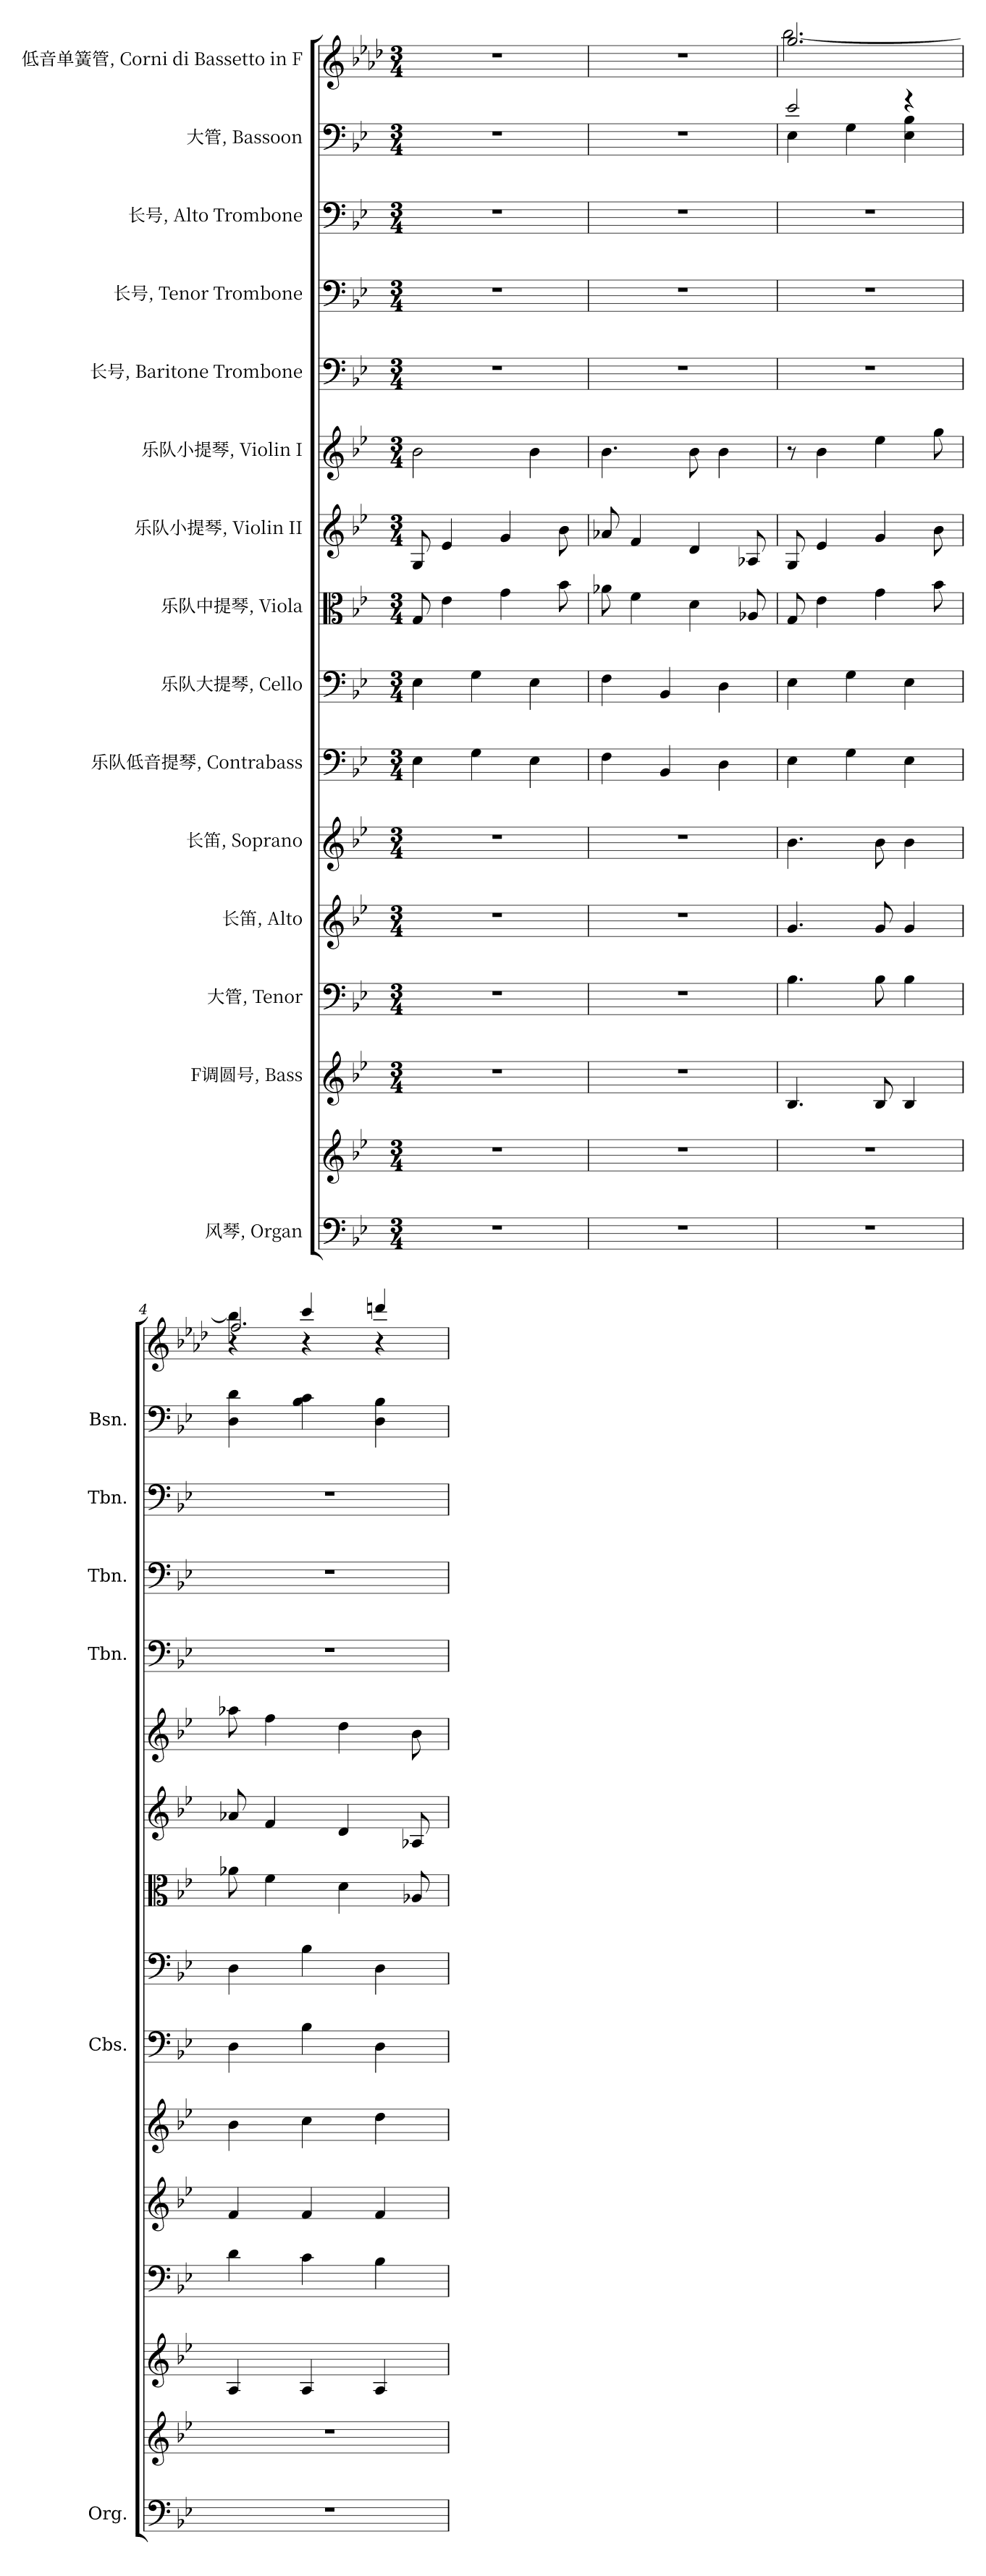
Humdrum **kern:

**kern	**kern	**kern	**kern	**kern	**kern	**kern	**kern	**kern	**kern	**kern	**kern	**kern	**kern	**kern	**kern
*part15	*part15	*part14	*part13	*part12	*part11	*part10	*part9	*part8	*part7	*part6	*part5	*part4	*part3	*part2	*part1
*staff16	*staff15	*staff14	*staff13	*staff12	*staff11	*staff10	*staff9	*staff8	*staff7	*staff6	*staff5	*staff4	*staff3	*staff2	*staff1
*I"风琴, Organ	*	*I"F调圆号, Bass	*I"大管, Tenor	*I"长笛, Alto	*I"长笛, Soprano	*I"乐队低音提琴, Contrabass	*I"乐队大提琴, Cello	*I"乐队中提琴, Viola	*I"乐队小提琴, Violin II	*I"乐队小提琴, Violin I	*I"长号, Baritone Trombone	*I"长号, Tenor Trombone	*I"长号, Alto Trombone	*I"大管, Bassoon	*I"低音单簧管, Corni di Bassetto in F
*I'Org.	*	*	*	*	*	*I'Cbs.	*	*	*	*	*I'Tbn.	*I'Tbn.	*I'Tbn.	*I'Bsn.	*
*clefF4	*clefG2	*clefG2	*clefF4	*clefG2	*clefG2	*clefF4	*clefF4	*clefC3	*clefG2	*clefG2	*clefF4	*clefF4	*clefF4	*clefF4	*clefG2
*	*	*ITrd4c7	*	*	*	*ITrd7c12	*	*	*	*	*	*	*	*	*ITrd8c14
*k[b-e-]	*k[b-e-]	*k[b-e-a-]	*k[b-e-]	*k[b-e-]	*k[b-e-]	*k[b-e-]	*k[b-e-]	*k[b-e-]	*k[b-e-]	*k[b-e-]	*k[b-e-]	*k[b-e-]	*k[b-e-]	*k[b-e-]	*k[b-e-a-d-]
*M3/4	*M3/4	*M3/4	*M3/4	*M3/4	*M3/4	*M3/4	*M3/4	*M3/4	*M3/4	*M3/4	*M3/4	*M3/4	*M3/4	*M3/4	*M3/4
*MM65	*MM65	*MM65	*MM65	*MM65	*MM65	*MM65	*MM65	*MM65	*MM65	*MM65	*MM65	*MM65	*MM65	*MM65	*MM65
=1	=1	=1	=1	=1	=1	=1	=1	=1	=1	=1	=1	=1	=1	=1	=1
2.r	2.r	2.r	2.r	2.r	2.r	4EE-\	4E-\	8G/	8G/	2b-\	2.r	2.r	2.r	2.r	2.r
.	.	.	.	.	.	.	.	4e-\	4e-/	.	.	.	.	.	.
.	.	.	.	.	.	4GG\	4G\	.	.	.	.	.	.	.	.
.	.	.	.	.	.	.	.	4g\	4g/	.	.	.	.	.	.
.	.	.	.	.	.	4EE-\	4E-\	.	.	4b-\	.	.	.	.	.
.	.	.	.	.	.	.	.	8b-\	8b-\	.	.	.	.	.	.
=2	=2	=2	=2	=2	=2	=2	=2	=2	=2	=2	=2	=2	=2	=2	=2
2.r	2.r	2.r	2.r	2.r	2.r	4FF\	4F\	8a-X\	8a-X/	4.b-\	2.r	2.r	2.r	2.r	2.r
.	.	.	.	.	.	.	.	4f\	4f/	.	.	.	.	.	.
.	.	.	.	.	.	4BBB-/	4BB-/	.	.	.	.	.	.	.	.
.	.	.	.	.	.	.	.	4d\	4d/	8b-\	.	.	.	.	.
.	.	.	.	.	.	4DD\	4D\	.	.	4b-\	.	.	.	.	.
.	.	.	.	.	.	.	.	8A-X/	8A-X/	.	.	.	.	.	.
=3	=3	=3	=3	=3	=3	=3	=3	=3	=3	=3	=3	=3	=3	=3	=3
*	*	*	*	*	*	*	*	*	*	*	*	*	*	*^	*^
2.r	2.r	4.E-/	4.B-\	4.g/	4.b-\	4EE-\	4E-\	8G/	8G/	8r	2.r	2.r	2.r	2e-/	4E-\	2.g/	[2.b-\
.	.	.	.	.	.	.	.	4e-\	4e-/	4b-\	.	.	.	.	.	.	.
.	.	.	.	.	.	4GG\	4G\	.	.	.	.	.	.	.	4G\	.	.
.	.	8E-/	8B-\	8g/	8b-\	.	.	4g\	4g/	4ee-\	.	.	.	.	.	.	.
.	.	4E-/	4B-\	4g/	4b-\	4EE-\	4E-\	.	.	.	.	.	.	4r	4E-\ 4B-\	.	.
.	.	.	.	.	.	.	.	8b-\	8b-\	8gg\	.	.	.	.	.	.	.
*	*	*	*	*	*	*	*	*	*	*	*	*	*	*v	*v	*	*
=4	=4	=4	=4	=4	=4	=4	=4	=4	=4	=4	=4	=4	=4	=4	=4	=4
*	*	*	*	*	*	*	*	*	*	*	*	*	*	*	*	*^
2.r	2.r	4D/	4d\	4f/	4b-\	4DD\	4D\	8a-X\	8a-X/	8aa-X\	2.r	2.r	2.r	4D\ 4d\	4r	4b-\]	2.f/
.	.	.	.	.	.	.	.	4f\	4f/	4ff\	.	.	.	.	.	.	.
.	.	4D/	4c\	4f/	4cc\	4BB-\	4B-\	.	.	.	.	.	.	4B-\ 4c\	4cc/	4r	.
.	.	.	.	.	.	.	.	4d\	4d/	4dd\	.	.	.	.	.	.	.
.	.	4D/	4B-\	4f/	4dd\	4DD\	4D\	.	.	.	.	.	.	4D\ 4B-\	4ddn/	4r	.
.	.	.	.	.	.	.	.	8A-X/	8A-X/	8b-\	.	.	.	.	.	.	.
*	*	*	*	*	*	*	*	*	*	*	*	*	*	*	*v	*v	*v
=	=	=	=	=	=	=	=	=	=	=	=	=	=	=	=
*-	*-	*-	*-	*-	*-	*-	*-	*-	*-	*-	*-	*-	*-	*-	*-
